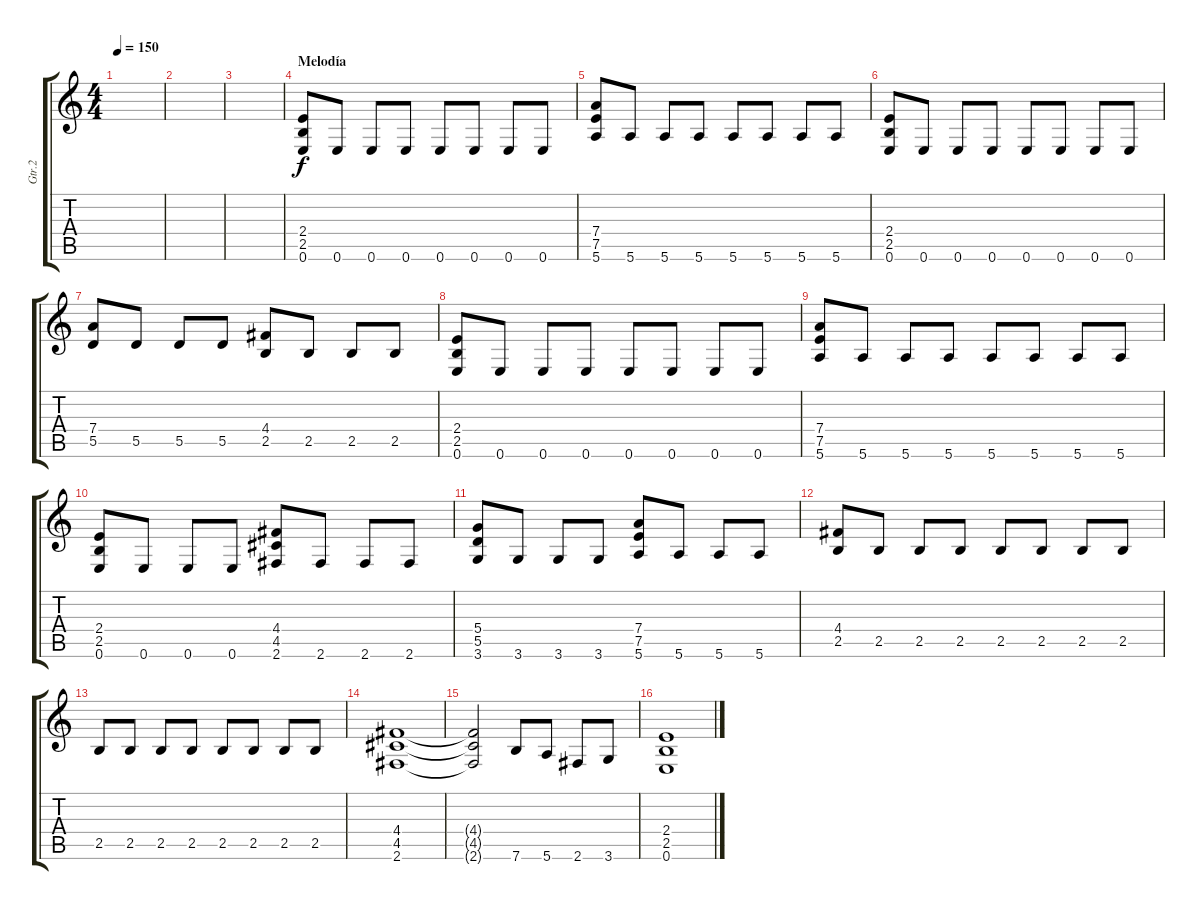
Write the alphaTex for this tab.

\track ("Gtr.2" "Gtr.2") {instrument distortionguitar}
\staff {score tabs}
\tuning (E4 B3 G3 D3 A2 E2) {hide}
\ts (4 4)
\tempo 150
\clef g2
\ks c
|
|
|
\section ("" "Melodía")
(2.4 2.5 0.6).8 0.6.8 0.6.8 0.6.8 0.6.8 0.6.8 0.6.8 0.6.8 |
(7.4 7.5 5.6).8 5.6.8 5.6.8 5.6.8 5.6.8 5.6.8 5.6.8 5.6.8 |
(2.4 2.5 0.6).8 0.6.8 0.6.8 0.6.8 0.6.8 0.6.8 0.6.8 0.6.8 |
(7.4 5.5).8 5.5.8 5.5.8 5.5.8 (4.4 2.5).8 2.5.8 2.5.8 2.5.8 |
(2.4 2.5 0.6).8 0.6.8 0.6.8 0.6.8 0.6.8 0.6.8 0.6.8 0.6.8 |
(7.4 7.5 5.6).8 5.6.8 5.6.8 5.6.8 5.6.8 5.6.8 5.6.8 5.6.8 |
(2.4 2.5 0.6).8 0.6.8 0.6.8 0.6.8 (4.4 4.5 2.6).8 2.6.8 2.6.8 2.6.8 |
(5.4 5.5 3.6).8 3.6.8 3.6.8 3.6.8 (7.4 7.5 5.6).8 5.6.8 5.6.8 5.6.8 |
(4.4 2.5).8 2.5.8 2.5.8 2.5.8 2.5.8 2.5.8 2.5.8 2.5.8 |
2.5.8 2.5.8 2.5.8 2.5.8 2.5.8 2.5.8 2.5.8 2.5.8 |
(4.4 4.5 2.6).1 |
(4.4{t} 4.5{t} 2.6{t}).2 7.6.8 5.6.8 2.6.8 3.6.8 |
(2.4 2.5 0.6).1
